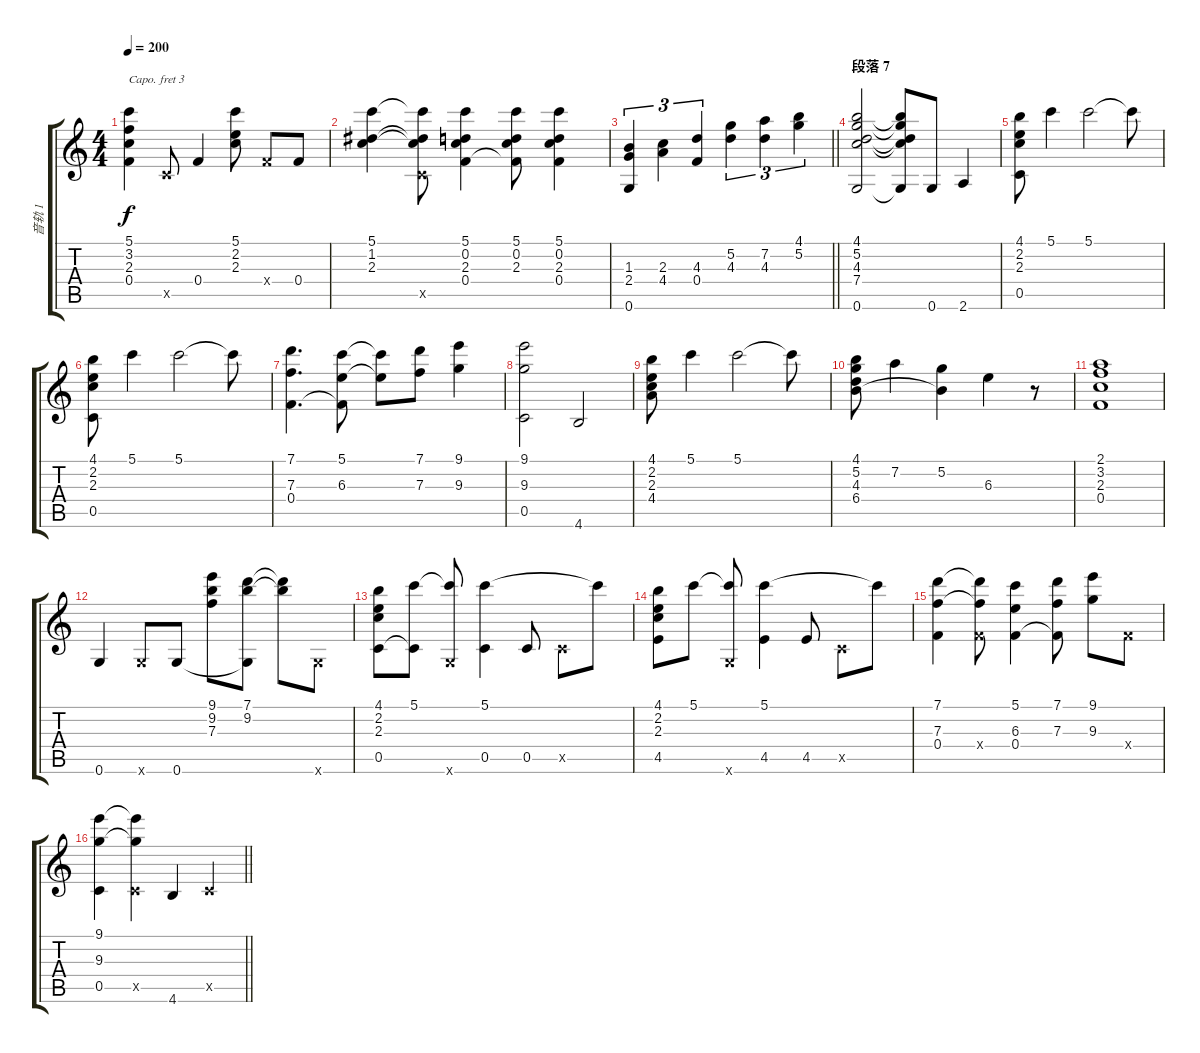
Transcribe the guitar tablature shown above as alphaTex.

\track ("音轨 1" "音轨 1") {instrument acousticguitarsteel}
\staff {score tabs}
\capo 3
\tuning (E4 B3 G3 D3 A2 E2) {hide}
\ts (4 4)
\tempo 200
\clef g2
\ks c
(5.1 3.2 2.3 0.4).4{dy f} 0.5{x}.8 0.4.4 (5.1 2.2 2.3).8 0.4{x}.8 0.4.8 |
(5.1 1.2 2.3).4 (5.1{t} 1.2{t} 2.3{t} 0.5{x}).8 (5.1 0.2 2.3 0.4).4 (5.1 0.2 2.3 0.4{t}).8 (5.1 0.2 2.3 0.4).4 |
\barLineRight lightlight
(1.3 2.4 0.6).4{tu (3 2)} (2.3 4.4).4{tu (3 2)} (4.3 0.4).4{tu (3 2)} (5.2 4.3).4{tu (3 2)} (7.2 4.3).4{tu (3 2)} (4.1 5.2).4{tu (3 2)} |
\section ("" "段落 7")
(4.1 5.2 4.3 7.4 0.6).2 (4.1{t} 5.2{t} 4.3{t} 7.4{t} 0.6{t}).8 0.6.8 2.6.4 |
(4.1 2.2 2.3 0.5).8 5.1.4 5.1.2 5.1{t}.8 |
(4.1 2.2 2.3 0.5).8 5.1.4 5.1.2 5.1{t}.8 |
(7.1 7.3 0.4).4{d} (5.1 6.3 0.4{t}).8 (5.1{t} 6.3{t}).8 (7.1 7.3).8 (9.1 9.3).4 |
(9.1 9.3 0.5).2 4.6.2 |
(4.1 2.2 2.3 4.4).8 5.1.4 5.1.2 5.1{t}.8 |
(4.1 5.2 4.3 6.4).8 7.2.4 (5.2 6.4{t}).4 6.3.4 r.8 |
(2.1 3.2 2.3 0.4).1 |
0.6.4 0.6{x}.8 0.6.8 (9.1 9.2 7.3).8 (7.1 9.2 0.6{t}).8 (7.1{t} 9.2{t}).8 0.6{x}.8 |
(4.1 2.2 2.3 0.5).8 (5.1 0.5{t}).8 (5.1{t} 0.6{x}).8 (5.1 0.5).4 0.5.8 0.5{x}.8 5.1{t}.8 |
(4.1 2.2 2.3 4.5).8 5.1.8 (5.1{t} 0.6{x}).8 (5.1 4.5).4 4.5.8 0.5{x}.8 5.1{t}.8 |
(7.1 7.3 0.4).4 (7.1{t} 7.3{t} 0.4{x}).8 (5.1 6.3 0.4).4 (7.1 7.3 0.4{t}).8 (9.1 9.3).8 0.4{x}.8 |
\barLineRight lightlight
(9.1 9.3 0.5).4 (9.1{t} 9.3{t} 0.5{x}).4 4.6.4 0.5{x}.4
